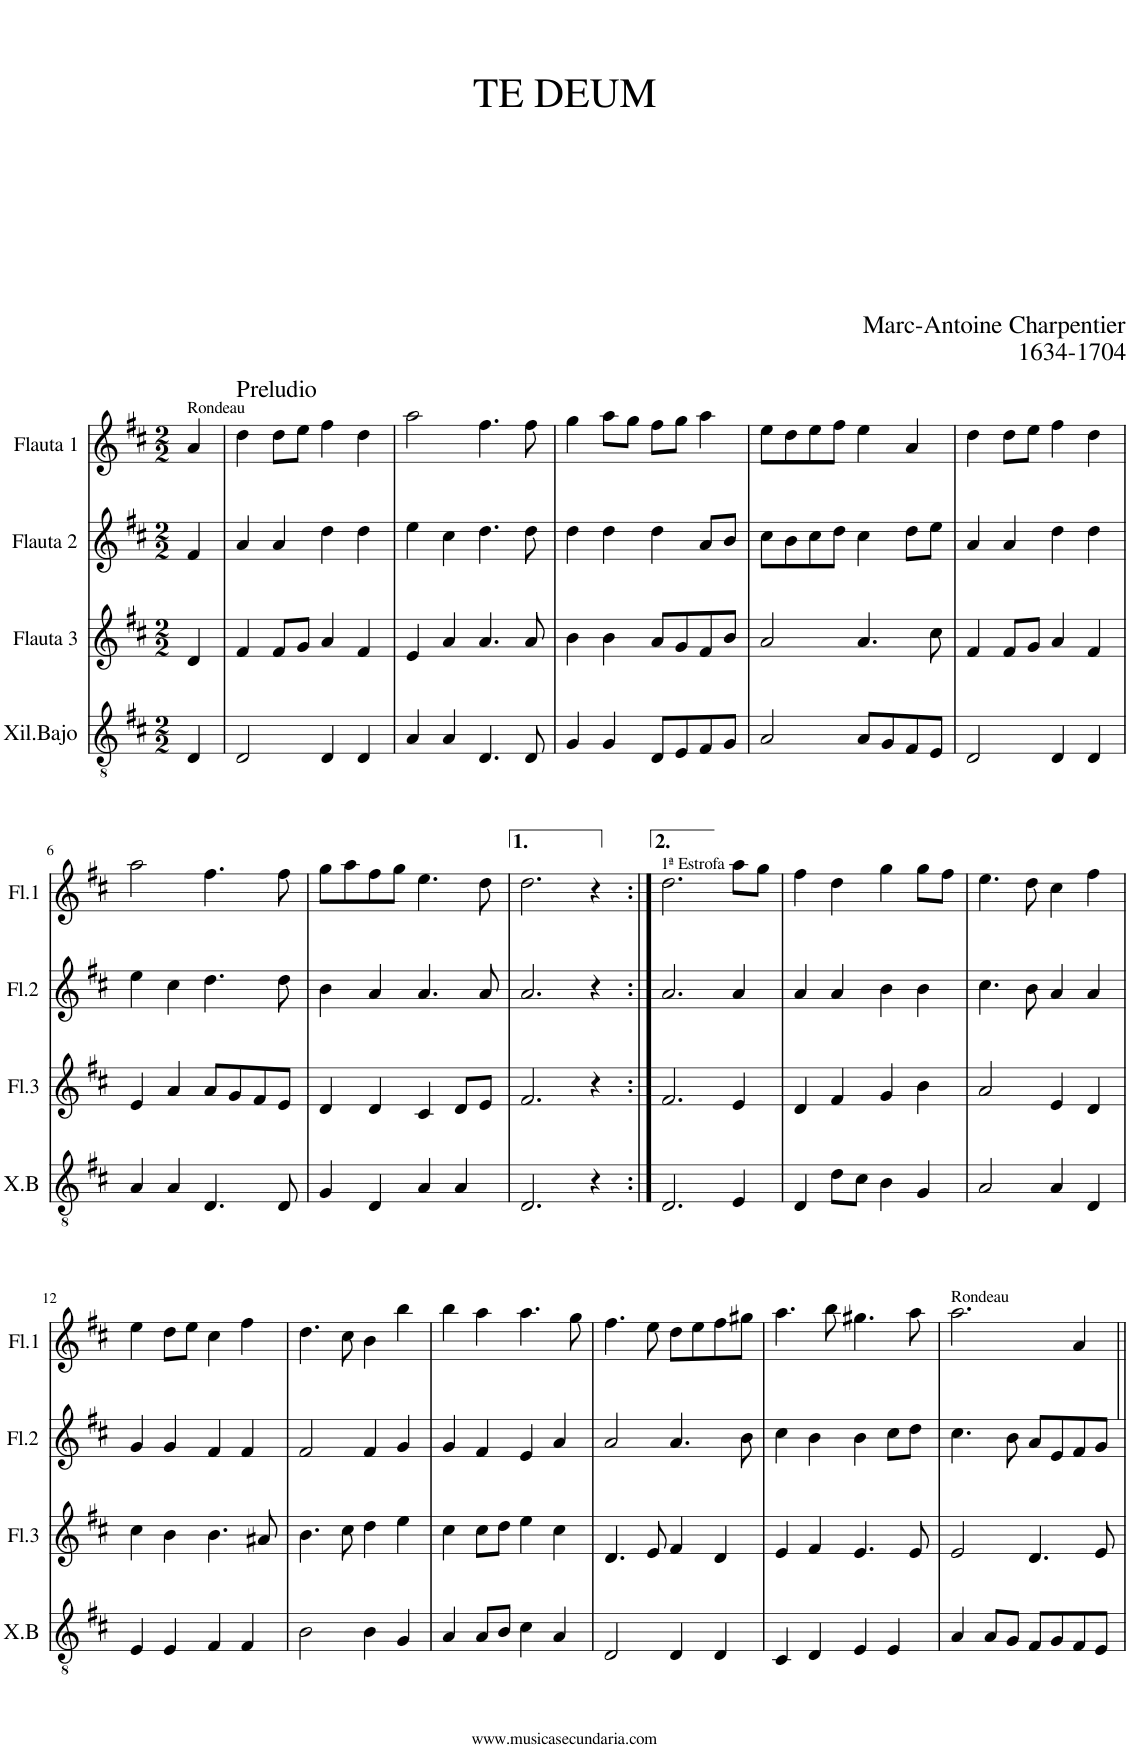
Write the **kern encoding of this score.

**kern	**kern	**kern	**kern
*part4	*part3	*part2	*part1
*staff4	*staff3	*staff2	*staff1
*I"Xil.Bajo	*I"Flauta 3	*I"Flauta 2	*I"Flauta 1
*I'X.B	*I'Fl.3	*I'Fl.2	*I'Fl.1
*clefGv2	*clefG2	*clefG2	*clefG2
*k[f#c#]	*k[f#c#]	*k[f#c#]	*k[f#c#]
*M2/2	*M2/2	*M2/2	*M2/2
=	=	=	=
!	!	!	!LO:TX:a:t=Rondeau
4D/	4d/	4f#/	4a/
=1	=1	=1	=1
!	!	!	!LO:TX:a:t=Preludio
2D/	4f#/	4a/	4dd\
.	8f#/L	4a/	8dd\L
.	8g/J	.	8ee\J
4D/	4a/	4dd\	4ff#\
4D/	4f#/	4dd\	4dd\
=2	=2	=2	=2
4A/	4e/	4ee\	2aa\
4A/	4a/	4cc#\	.
4.D/	4.a/	4.dd\	4.ff#\
8D/	8a/	8dd\	8ff#\
=3	=3	=3	=3
4G/	4b\	4dd\	4gg\
4G/	4b\	4dd\	8aa\L
.	.	.	8gg\J
8D/L	8a/L	4dd\	8ff#\L
8E/	8g/	.	8gg\J
8F#/	8f#/	8a/L	4aa\
8G/J	8b/J	8b/J	.
=4	=4	=4	=4
2A/	2a/	8cc#\L	8ee\L
.	.	8b\	8dd\
.	.	8cc#\	8ee\
.	.	8dd\J	8ff#\J
8A/L	4.a/	4cc#\	4ee\
8G/	.	.	.
8F#/	.	8dd\L	4a/
8E/J	8cc#\	8ee\J	.
=5	=5	=5	=5
2D/	4f#/	4a/	4dd\
.	8f#/L	4a/	8dd\L
.	8g/J	.	8ee\J
4D/	4a/	4dd\	4ff#\
4D/	4f#/	4dd\	4dd\
!!LO:LB:g=z
=6	=6	=6	=6
4A/	4e/	4ee\	2aa\
4A/	4a/	4cc#\	.
4.D/	8a/L	4.dd\	4.ff#\
.	8g/	.	.
.	8f#/	.	.
8D/	8e/J	8dd\	8ff#\
=7	=7	=7	=7
4G/	4d/	4b\	8gg\L
.	.	.	8aa\
4D/	4d/	4a/	8ff#\
.	.	.	8gg\J
4A/	4c#/	4.a/	4.ee\
4A/	8d/L	.	.
.	8e/J	8a/	8dd\
=8	=8	=8	=8
2.D/	2.f#/	2.a/	2.dd\
4r	4r	4r	4r
=9:|!	=9:|!	=9:|!	=9:|!
!	!	!	!LO:TX:a:t=1ª Estrofa
2.D/	2.f#/	2.a/	2.dd\
4E/	4e/	4a/	8aa\L
.	.	.	8gg\J
=10	=10	=10	=10
4D/	4d/	4a/	4ff#\
8d\L	4f#/	4a/	4dd\
8c#\J	.	.	.
4B\	4g/	4b\	4gg\
4G/	4b\	4b\	8gg\L
.	.	.	8ff#\J
=11	=11	=11	=11
2A/	2a/	4.cc#\	4.ee\
.	.	8b\	8dd\
4A/	4e/	4a/	4cc#\
4D/	4d/	4a/	4ff#\
!!LO:LB:g=z
=12	=12	=12	=12
4E/	4cc#\	4g/	4ee\
4E/	4b\	4g/	8dd\L
.	.	.	8ee\J
4F#/	4.b\	4f#/	4cc#\
4F#/	.	4f#/	4ff#\
.	8a#X/	.	.
=13	=13	=13	=13
2B\	4.b\	2f#/	4.dd\
.	8cc#\	.	8cc#\
4B\	4dd\	4f#/	4b\
4G/	4ee\	4g/	4bb\
=14	=14	=14	=14
4A/	4cc#\	4g/	4bb\
8A/L	8cc#\L	4f#/	4aa\
8B/J	8dd\J	.	.
4c#\	4ee\	4e/	4.aa\
4A/	4cc#\	4a/	.
.	.	.	8gg\
=15	=15	=15	=15
2D/	4.d/	2a/	4.ff#\
.	8e/	.	8ee\
4D/	4f#/	4.a/	8dd\L
.	.	.	8ee\
4D/	4d/	.	8ff#\
.	.	8b\	8gg#X\J
=16	=16	=16	=16
4C#/	4e/	4cc#\	4.aa\
4D/	4f#/	4b\	.
.	.	.	8bb\
4E/	4.e/	4b\	4.gg#X\
4E/	.	8cc#\L	.
.	8e/	8dd\J	8aa\
=17	=17	=17	=17
!	!	!	!LO:TX:a:t=Rondeau
4A/	2e/	4.cc#\	2.aa\
8A/L	.	.	.
8G/J	.	8b\	.
8F#/L	4.d/	8a/L	.
8G/	.	8e/	.
8F#/	.	8f#/	4a/
8E/J	8e/	8g/J	.
=||	=||	=||	=||
*-	*-	*-	*-
